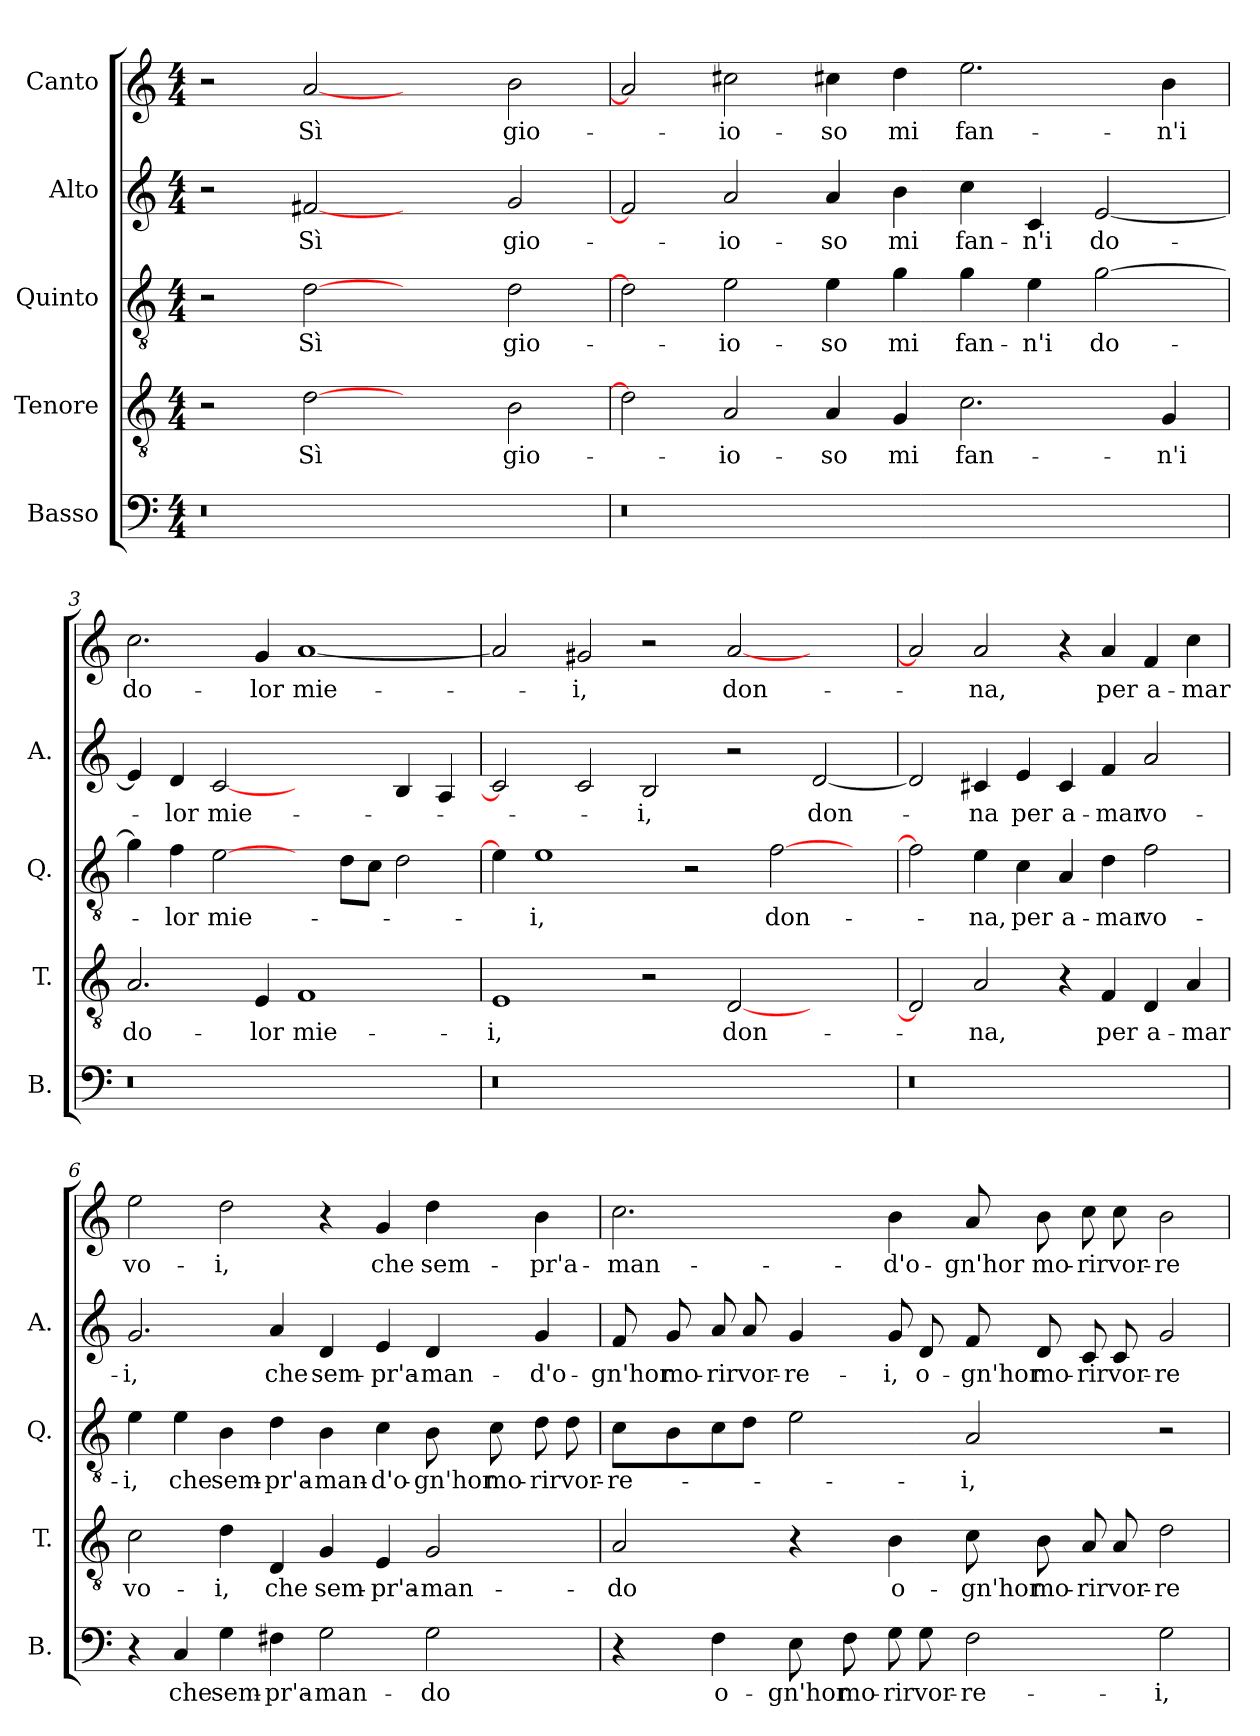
**kern	**text	**kern	**text	**kern	**text	**kern	**text	**kern	**text
*part5	*part5	*part4	*part4	*part3	*part3	*part2	*part2	*part1	*part1
*staff5	*staff5	*staff4	*staff4	*staff3	*staff3	*staff2	*staff2	*staff1	*staff1
*I"Basso	*	*I"Tenore	*	*I"Quinto	*	*I"Alto	*	*I"Canto	*
*I'B.	*	*I'T.	*	*I'Q.	*	*I'A.	*	*	*
*clefF4	*	*clefGv2	*	*clefGv2	*	*clefG2	*	*clefG2	*
*k[]	*	*k[]	*	*k[]	*	*k[]	*	*k[]	*
*C:	*	*C:	*	*C:	*	*C:	*	*C:	*
*M4/4	*	*M4/4	*	*M4/4	*	*M4/4	*	*M4/4	*
=1	=1	=1	=1	=1	=1	=1	=1	=1	=1
!LO:N:vis=0	!	!	!	!	!	!	!	!	!
1r	.	2r	.	2r	.	2r	.	2r	.
.	.	[2d\	Sì	[2d\	Sì	[2f#X/	Sì	[2a/	Sì
1ryy	.	2ryy	.	2ryy	.	2ryy	.	2ryy	.
.	.	2B\	gio-	2d\	gio-	2g/	gio-	2b\	gio-
=2	=2	=2	=2	=2	=2	=2	=2	=2	=2
!LO:N:vis=0	!	!	!	!	!	!	!	!	!
1r	.	2d\]	.	2d\]	.	2f#/]	.	2a/]	.
.	.	2A/	-io-	2e\	-io-	2a/	-io-	2cc#X\	-io-
1ryy	.	4A/	-so	4e\	-so	4a/	-so	4cc#X\	-so
.	.	4G/	mi	4g\	mi	4b\	mi	4dd\	mi
.	.	2.c\	fan-	4g\	fan-	4cc\	fan-	2.ee\	fan-
.	.	.	.	4e\	-n'i	4c/	-n'i	.	.
2ryy	.	.	.	[2g\	do-	[2e/	do-	.	.
.	.	4G/	-n'i	.	.	.	.	4b\	-n'i
=3	=3	=3	=3	=3	=3	=3	=3	=3	=3
!LO:N:vis=0	!	!	!	!	!	!	!	!	!
1r	.	2.A/	do-	4g\]	.	4e/]	.	2.cc\	do-
.	.	.	.	4f\	-lor	4d/	-lor	.	.
.	.	.	.	[2e\	mie-	[2c/	mie-	.	.
.	.	4E/	-lor	.	.	.	.	4g/	-lor
1ryy	.	1F/	mie-	4ryy	.	2ryy	.	[1a/	mie-
.	.	.	.	8d\L	.	.	.	.	.
.	.	.	.	8c\J	.	.	.	.	.
.	.	.	.	2d\	.	4B/	.	.	.
.	.	.	.	.	.	4A/	.	.	.
=4	=4	=4	=4	=4	=4	=4	=4	=4	=4
!LO:N:vis=0	!	!	!	!	!	!	!	!	!
1r	.	1E/	-i,	4e\]	.	2c/]	.	2a/]	.
.	.	.	.	1e\	-i,	.	.	.	.
.	.	.	.	.	.	2c/	.	2g#X/	-i,
1ryy	.	2r	.	.	.	2B/	-i,	2r	.
.	.	.	.	2r	.	.	.	.	.
.	.	[2D/	don-	.	.	2r	.	[2a/	don-
.	.	.	.	[2f\	don-	.	.	.	.
2ryy	.	2ryy	.	.	.	[2d/	don-	2ryy	.
.	.	.	.	4ryy	.	.	.	.	.
=5	=5	=5	=5	=5	=5	=5	=5	=5	=5
!LO:N:vis=0	!	!	!	!	!	!	!	!	!
1r	.	2D/]	.	2f\]	.	2d/]	.	2a/]	.
.	.	2A/	-na,	4e\	-na,	4c#X/	-na	2a/	-na,
.	.	.	.	4c\	per	4e/	per	.	.
1ryy	.	4r	.	4A/	a-	4c#/	a-	4r	.
.	.	4F/	per	4d\	-mar	4f/	-mar	4a/	per
.	.	4D/	a-	2f\	vo-	2a/	vo-	4f/	a-
.	.	4A/	-mar	.	.	.	.	4cc\	-mar
=6	=6	=6	=6	=6	=6	=6	=6	=6	=6
4r	.	2c\	vo-	4e\	-i,	2.g/	-i,	2ee\	vo-
4C/	che	.	.	4e\	che	.	.	.	.
4G\	sem-	4d\	-i,	4B\	sem-	.	.	2dd\	-i,
4F#X\	-pr'a-	4D/	che	4d\	-pr'a-	4a/	che	.	.
2G\	-man-	4G/	sem-	4B\	-man-	4d/	sem-	4r	.
.	.	4E/	-pr'a-	4c\	-d'o-	4e/	-pr'a-	4g/	che
2G\	-do	2G/	-man-	8B\	-gn'hor	4d/	-man-	4dd\	sem-
.	.	.	.	8c\	mo-	.	.	.	.
.	.	.	.	8d\	-rir	4g/	-d'o-	4b\	-pr'a-
.	.	.	.	8d\	vor-	.	.	.	.
=7	=7	=7	=7	=7	=7	=7	=7	=7	=7
4r	.	2A/	-do	8c\L	-re-	8f/	-gn'hor	2.cc\	-man-
.	.	.	.	8B\	.	8g/	mo-	.	.
4F\	o-	.	.	8c\	.	8a/	-rir	.	.
.	.	.	.	8d\J	.	8a/	vor-	.	.
8E\	-gn'hor	4r	.	2e\	.	4g/	-re-	.	.
8F\	mo-	.	.	.	.	.	.	.	.
8G\	-rir	4B\	o-	.	.	8g/	-i,	4b\	-d'o-
8G\	vor-	.	.	.	.	8d/	o-	.	.
2F\	-re-	8c\	-gn'hor	2A/	-i,	8f/	-gn'hor	8a/	-gn'hor
.	.	8B\	mo-	.	.	8d/	mo-	8b\	mo-
.	.	8A/	-rir	.	.	8c/	-rir	8cc\	-rir
.	.	8A/	vor-	.	.	8c/	vor-	8cc\	vor-
2G\	-i,	2d\	-re-	2r	.	2g/	-re-	2b\	-re-
=	=	=	=	=	=	=	=	=	=
*-	*-	*-	*-	*-	*-	*-	*-	*-	*-
